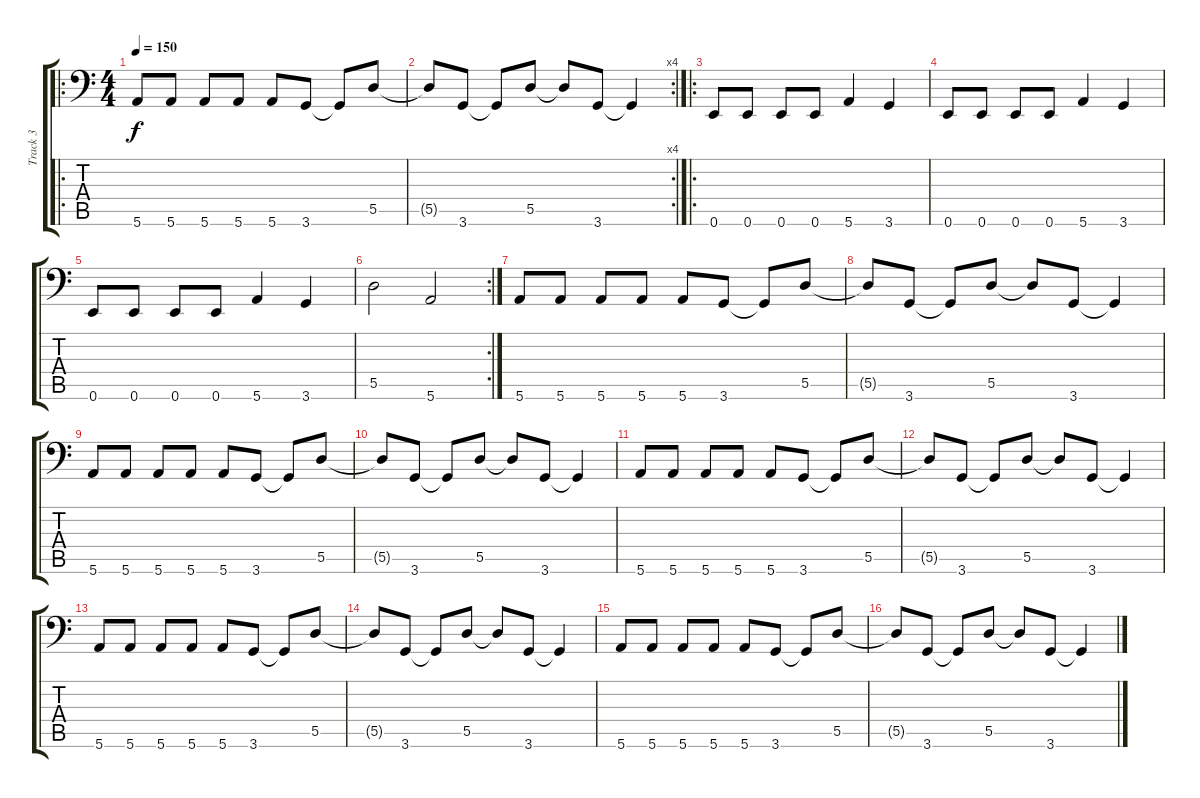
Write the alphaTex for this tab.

\track ("Track 3" "Track 3") {instrument electricbasspick}
\staff {score tabs}
\tuning (E3 B2 G2 D2 A1 E1) {hide}
\ro
\ts (4 4)
\tempo 150
\clef f4
\ks c
5.6.8{dy f} 5.6.8 5.6.8 5.6.8 5.6.8 3.6.8 3.6{t}.8 5.5.8 |
\rc 4
5.5{t}.8 3.6.8 3.6{t}.8 5.5.8 5.5{t}.8 3.6.8 3.6{t}.4 |
\ro
0.6.8 0.6.8 0.6.8 0.6.8 5.6.4 3.6.4 |
0.6.8 0.6.8 0.6.8 0.6.8 5.6.4 3.6.4 |
0.6.8 0.6.8 0.6.8 0.6.8 5.6.4 3.6.4 |
\rc 2
5.5.2 5.6.2 |
5.6.8 5.6.8 5.6.8 5.6.8 5.6.8 3.6.8 3.6{t}.8 5.5.8 |
5.5{t}.8 3.6.8 3.6{t}.8 5.5.8 5.5{t}.8 3.6.8 3.6{t}.4 |
5.6.8 5.6.8 5.6.8 5.6.8 5.6.8 3.6.8 3.6{t}.8 5.5.8 |
5.5{t}.8 3.6.8 3.6{t}.8 5.5.8 5.5{t}.8 3.6.8 3.6{t}.4 |
5.6.8 5.6.8 5.6.8 5.6.8 5.6.8 3.6.8 3.6{t}.8 5.5.8 |
5.5{t}.8 3.6.8 3.6{t}.8 5.5.8 5.5{t}.8 3.6.8 3.6{t}.4 |
5.6.8 5.6.8 5.6.8 5.6.8 5.6.8 3.6.8 3.6{t}.8 5.5.8 |
5.5{t}.8 3.6.8 3.6{t}.8 5.5.8 5.5{t}.8 3.6.8 3.6{t}.4 |
5.6.8 5.6.8 5.6.8 5.6.8 5.6.8 3.6.8 3.6{t}.8 5.5.8 |
5.5{t}.8 3.6.8 3.6{t}.8 5.5.8 5.5{t}.8 3.6.8 3.6{t}.4
